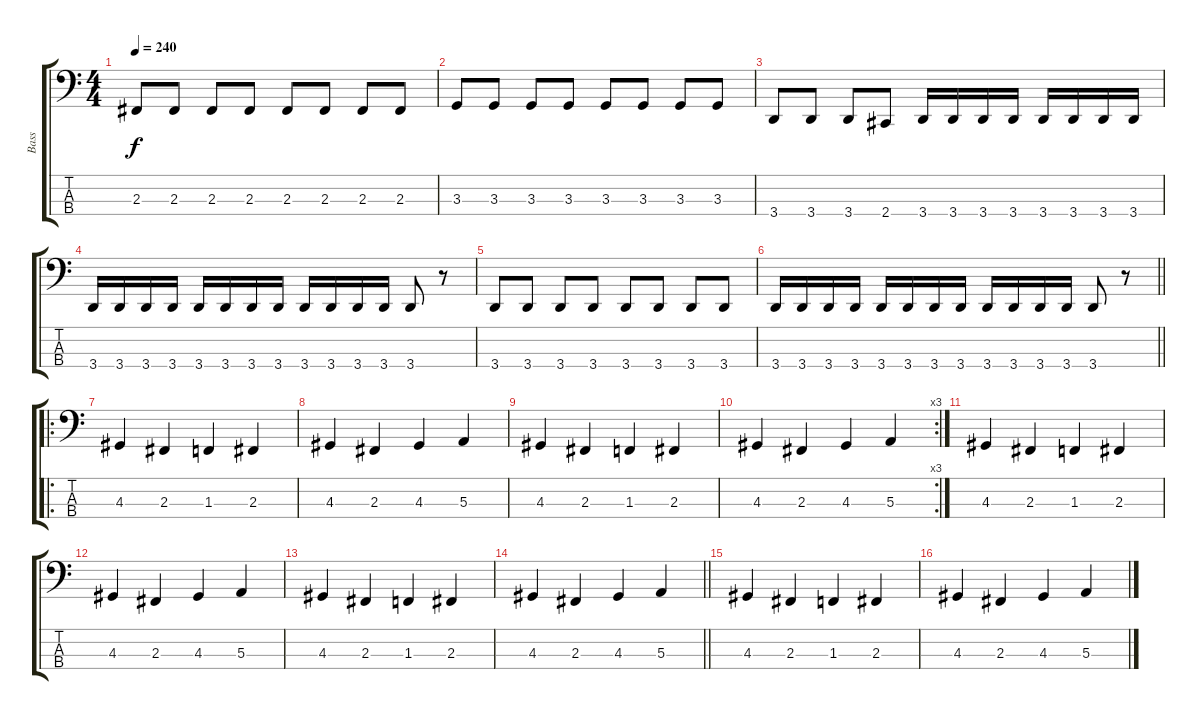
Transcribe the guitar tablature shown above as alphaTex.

\track ("Bass" "Bass") {instrument electricbasspick}
\staff {score tabs}
\tuning (D2 A1 E1 B0) {hide}
\ts (4 4)
\tempo 240
\clef f4
\ks c
2.3.8{dy f} 2.3.8 2.3.8 2.3.8 2.3.8 2.3.8 2.3.8 2.3.8 |
3.3.8 3.3.8 3.3.8 3.3.8 3.3.8 3.3.8 3.3.8 3.3.8 |
3.4.8 3.4.8 3.4.8 2.4.8 3.4.16 3.4.16 3.4.16 3.4.16 3.4.16 3.4.16 3.4.16 3.4.16 |
3.4.16 3.4.16 3.4.16 3.4.16 3.4.16 3.4.16 3.4.16 3.4.16 3.4.16 3.4.16 3.4.16 3.4.16 3.4.8 r.8 |
3.4.8 3.4.8 3.4.8 3.4.8 3.4.8 3.4.8 3.4.8 3.4.8 |
\barLineRight lightlight
3.4.16 3.4.16 3.4.16 3.4.16 3.4.16 3.4.16 3.4.16 3.4.16 3.4.16 3.4.16 3.4.16 3.4.16 3.4.8 r.8 |
\ro
4.3.4 2.3.4 1.3.4 2.3.4 |
4.3.4 2.3.4 4.3.4 5.3.4 |
4.3.4 2.3.4 1.3.4 2.3.4 |
\rc 3
4.3.4 2.3.4 4.3.4 5.3.4 |
4.3.4 2.3.4 1.3.4 2.3.4 |
4.3.4 2.3.4 4.3.4 5.3.4 |
4.3.4 2.3.4 1.3.4 2.3.4 |
\barLineRight lightlight
4.3.4 2.3.4 4.3.4 5.3.4 |
4.3.4 2.3.4 1.3.4 2.3.4 |
4.3.4 2.3.4 4.3.4 5.3.4
